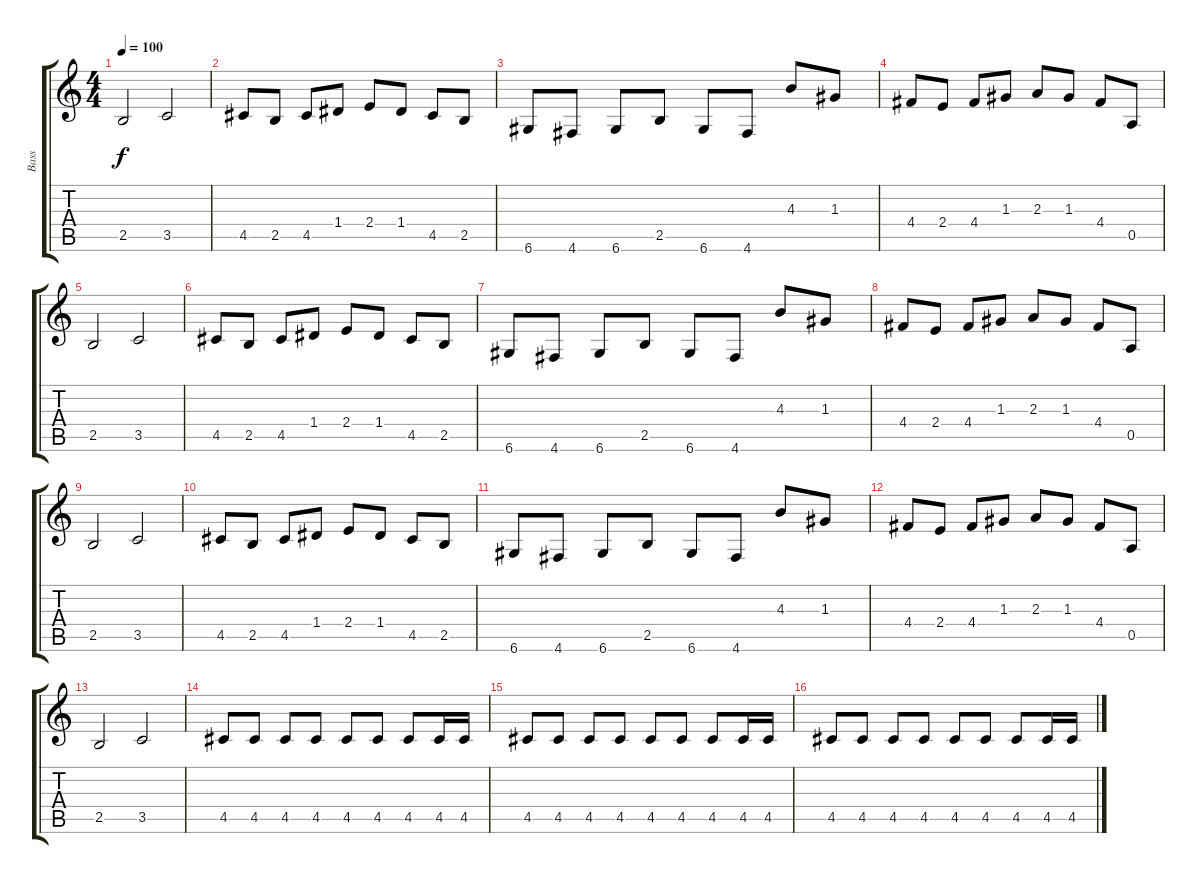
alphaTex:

\track ("Bass" "Bass") {instrument electricbasspick}
\staff {score tabs}
\tuning (E4 B3 G3 D3 A2 D2) {hide}
\ts (4 4)
\tempo 100
\clef g2
\ks c
2.5.2{dy f} 3.5.2 |
4.5.8 2.5.8 4.5.8 1.4.8 2.4.8 1.4.8 4.5.8 2.5.8 |
6.6.8 4.6.8 6.6.8 2.5.8 6.6.8 4.6.8 4.3.8 1.3.8 |
4.4.8 2.4.8 4.4.8 1.3.8 2.3.8 1.3.8 4.4.8 0.5.8 |
2.5.2 3.5.2 |
4.5.8 2.5.8 4.5.8 1.4.8 2.4.8 1.4.8 4.5.8 2.5.8 |
6.6.8 4.6.8 6.6.8 2.5.8 6.6.8 4.6.8 4.3.8 1.3.8 |
4.4.8 2.4.8 4.4.8 1.3.8 2.3.8 1.3.8 4.4.8 0.5.8 |
2.5.2 3.5.2 |
4.5.8 2.5.8 4.5.8 1.4.8 2.4.8 1.4.8 4.5.8 2.5.8 |
6.6.8 4.6.8 6.6.8 2.5.8 6.6.8 4.6.8 4.3.8 1.3.8 |
4.4.8 2.4.8 4.4.8 1.3.8 2.3.8 1.3.8 4.4.8 0.5.8 |
2.5.2 3.5.2 |
4.5.8 4.5.8 4.5.8 4.5.8 4.5.8 4.5.8 4.5.8 4.5.16 4.5.16 |
4.5.8 4.5.8 4.5.8 4.5.8 4.5.8 4.5.8 4.5.8 4.5.16 4.5.16 |
4.5.8 4.5.8 4.5.8 4.5.8 4.5.8 4.5.8 4.5.8 4.5.16 4.5.16
